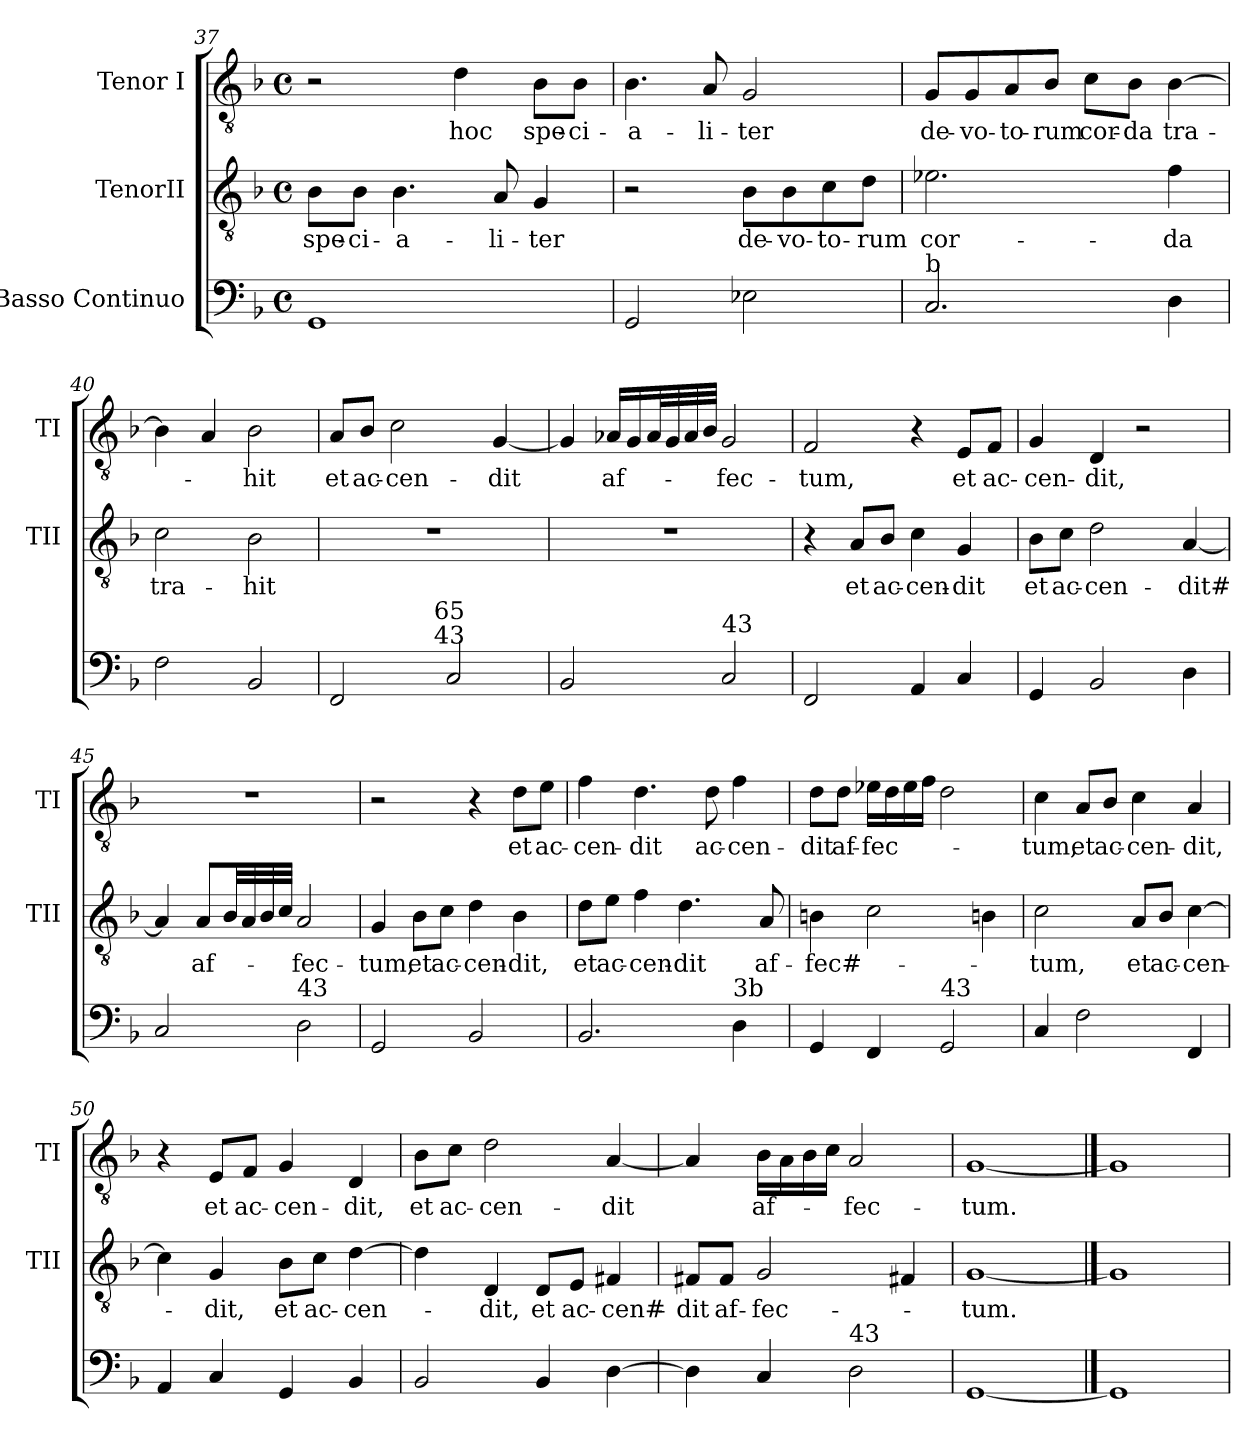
**kern	**kern	**text	**kern	**text
*part3	*part2	*part2	*part1	*part1
*staff3	*staff2	*staff2	*staff1	*staff1
*I"Basso Continuo	*I"TenorII	*	*I"Tenor I	*
*	*I'TII	*	*I'TI	*
*clefF4	*clefGv2	*	*clefGv2	*
*ITrd7c12	*	*	*	*
*k[b-]	*k[b-]	*	*k[b-]	*
*F:	*F:	*	*F:	*
*M4/4	*M4/4	*	*M4/4	*
*met(c)	*met(c)	*	*met(c)	*
=37	=37	=37	=37	=37
!	!	!LO:LY:b	!	!
1GGG	8B-\L	spe-	2r	.
!	!	!LO:LY:b	!	!
.	8B-\J	-ci-	.	.
!	!	!LO:LY:b	!	!
.	4.B-\	-a-	.	.
!	!	!	!	!LO:LY:b
.	.	.	4d\	hoc
!	!	!LO:LY:b	!	!
.	8A/	-li-	.	.
!	!	!LO:LY:b	!	!LO:LY:b
.	4G/	-ter	8B-\L	spe-
!	!	!	!	!LO:LY:b
.	.	.	8B-\J	-ci-
!!LO:LB:g=z
=38	=38	=38	=38	=38
!	!	!	!	!LO:LY:b
2GGG/	2r	.	4.B-\	-a-
!	!	!	!	!LO:LY:b
.	.	.	8A/	-li-
!	!	!LO:LY:b	!	!LO:LY:b
2EE-X\	8B-\L	de-	2G/	-ter
!	!	!LO:LY:b	!	!
.	8B-\	-vo-	.	.
!	!	!LO:LY:b	!	!
.	8c\	-to-	.	.
!	!	!LO:LY:b	!	!
.	8d\J	-rum	.	.
=39	=39	=39	=39	=39
!LO:TX:a:t=b	!	!	!	!
!	!	!LO:LY:b	!	!LO:LY:b
2.CC/	2.e-X\	cor-	8G/L	de-
!	!	!	!	!LO:LY:b
.	.	.	8G/	-vo-
!	!	!	!	!LO:LY:b
.	.	.	8A/	-to-
!	!	!	!	!LO:LY:b
.	.	.	8B-/J	-rum
!	!	!	!	!LO:LY:b
.	.	.	8c\L	cor-
!	!	!	!	!LO:LY:b
.	.	.	8B-\J	-da
!	!	!LO:LY:b	!	!LO:LY:b
4DD>\	4f\	-da	[<4B-\	tra-
!!LO:LB:g=z
=40	=40	=40	=40	=40
!	!	!LO:LY:b	!	!
2FF\	2c\	tra-	4B-\]	.
.	.	.	4A/	.
!	!	!LO:LY:b	!	!LO:LY:b
2BBB-/	2B-\	-hit	2B-\	-hit
=41	=41	=41	=41	=41
!	!	!	!	!LO:LY:b
*^	*	*	*	*
2FFF/	4...ryy	1r	.	8A/L	et
!	!	!	!	!	!LO:LY:b
.	.	.	.	8B-/J	ac-
!	!	!	!	!	!LO:LY:b
.	.	.	.	2c\	-cen-
!	!LO:TX:a:t=43	!	!	!	!
!	!LO:TX:a:t=65	!	!	!	!
.	2ryy	.	.	.	.
2CC/	.	.	.	.	.
!	!	!	!	!	!LO:LY:b
.	.	.	.	[<4G/	-dit
.	32ryy	.	.	.	.
*v	*v	*	*	*	*
=42	=42	=42	=42	=42
2BBB-</	1r	.	4G/]	.
!	!	!	!	!LO:LY:b
.	.	.	16A-X/LL	af-
.	.	.	16G/	.
.	.	.	32A-/L	.
.	.	.	32G/	.
.	.	.	32A-/	.
.	.	.	32B-/JJJ	.
!LO:TX:a:t=43	!	!	!	!
!	!	!	!	!LO:LY:b
2CC/	.	.	2G/	-fec-
!!LO:PB:g=z
=43	=43	=43	=43	=43
!	!	!	!	!LO:LY:b
2FFF/	4r	.	2F/	-tum,
!	!	!LO:LY:b	!	!
.	8A/L	et	.	.
!	!	!LO:LY:b	!	!
.	8B-/J	ac-	.	.
!	!	!LO:LY:b	!	!
4AAA/	4c\	-cen-	4r	.
!	!	!LO:LY:b	!	!LO:LY:b
4CC/	4G/	-dit	8E/L	et
!	!	!	!	!LO:LY:b
.	.	.	8F/J	ac-
=44	=44	=44	=44	=44
!	!	!LO:LY:b	!	!LO:LY:b
4GGG/	8B-\L	et	4G/	-cen-
!	!	!LO:LY:b	!	!
.	8c\J	ac-	.	.
!	!	!LO:LY:b	!	!LO:LY:b
2BBB-/	2d\	-cen-	4D/	-dit,
.	.	.	2r	.
!	!	!LO:LY:b	!	!
4DD\	[<4A/	-dit#	.	.
=45	=45	=45	=45	=45
2CC</	4A/]	.	1r	.
!	!	!LO:LY:b	!	!
.	8A/L	af-	.	.
.	32B-/LL	.	.	.
.	32A/	.	.	.
.	32B-/	.	.	.
.	32c/JJJ	.	.	.
!LO:TX:a:t=43	!	!	!	!
!	!	!LO:LY:b	!	!
2DD\	2A/	-fec-	.	.
!!LO:LB:g=z
=46	=46	=46	=46	=46
!	!	!LO:LY:b	!	!
2GGG/	4G/	-tum,	2r	.
!	!	!LO:LY:b	!	!
.	8B-\L	et	.	.
!	!	!LO:LY:b	!	!
.	8c\J	ac-	.	.
!	!	!LO:LY:b	!	!
2BBB-/	4d\	-cen-	4r	.
!	!	!LO:LY:b	!	!LO:LY:b
.	4B-\	-dit,	8d\L	et
!	!	!	!	!LO:LY:b
.	.	.	8e\J	ac-
=47	=47	=47	=47	=47
!	!	!LO:LY:b	!	!LO:LY:b
2.BBB-/	8d\L	et	4f\	-cen-
!	!	!LO:LY:b	!	!
.	8e\J	ac-	.	.
!	!	!LO:LY:b	!	!LO:LY:b
.	4f\	-cen-	4.d\	-dit
!	!	!LO:LY:b	!	!
.	4.d\	-dit	.	.
!	!	!	!	!LO:LY:b
.	.	.	8d\	ac-
!LO:TX:a:t=3b	!	!	!	!
!	!	!	!	!LO:LY:b
4DD\	.	.	4f\	-cen-
!	!	!LO:LY:b	!	!
.	8A/	af-	.	.
!!LO:LB:g=z
=48	=48	=48	=48	=48
!	!	!LO:LY:b:rj	!	!LO:LY:b
4GGG/	4Bn\	-fec#-	8d\L	-dit
!	!	!	!	!LO:LY:b
.	.	.	8d\J	af-
!	!	!	!	!LO:LY:b
4FFF</	2c\	.	16e-X\LL	-fec-
.	.	.	16d\	.
.	.	.	16e-\	.
.	.	.	16f\JJ	.
!LO:TX:a:t=43	!	!	!	!
2GGG/	.	.	2d\	.
.	4Bn\	.	.	.
=49	=49	=49	=49	=49
!	!	!LO:LY:b	!	!LO:LY:b
4CC/	2c\	-tum,	4c\	-tum,
!	!	!	!	!LO:LY:b
2FF\	.	.	8A/L	et
!	!	!	!	!LO:LY:b
.	.	.	8B-/J	ac-
!	!	!LO:LY:b	!	!LO:LY:b
.	8A/L	et	4c\	-cen-
!	!	!LO:LY:b	!	!
.	8B-/J	ac-	.	.
!	!	!LO:LY:b	!	!LO:LY:b
4FFF/	[>4c\	-cen-	4A/	-dit,
=50	=50	=50	=50	=50
4AAA/	4c\]	.	4r	.
!	!	!LO:LY:b	!	!LO:LY:b
4CC/	4G/	-dit,	8E/L	et
!	!	!	!	!LO:LY:b
.	.	.	8F/J	ac-
!	!	!LO:LY:b	!	!LO:LY:b
4GGG/	8B-\L	et	4G/	-cen-
!	!	!LO:LY:b	!	!
.	8c\J	ac-	.	.
!	!	!LO:LY:b	!	!LO:LY:b
4BBB-/	[<4d\	-cen-	4D/	-dit,
!!LO:LB:g=z
=51	=51	=51	=51	=51
!	!	!	!	!LO:LY:b
2BBB-/	4d\]	.	8B-\L	et
!	!	!	!	!LO:LY:b
.	.	.	8c\J	ac-
!	!	!LO:LY:b	!	!LO:LY:b
.	4D/	-dit,	2d\	-cen-
!	!	!LO:LY:b	!	!
4BBB-/	8D/L	et	.	.
!	!	!LO:LY:b	!	!
.	8E/J	ac-	.	.
!	!	!LO:LY:b:rj	!	!LO:LY:b
[>4DD\	4F#X/	-cen#-	[<4A/	-dit
=52	=52	=52	=52	=52
!	!	!LO:LY:b	!	!
4DD\]	8F#X/L	-dit	4A/]	.
!	!	!LO:LY:b	!	!
.	8F#/J	af-	.	.
!	!	!LO:LY:b	!	!LO:LY:b
4CC</	2G/	-fec-	16B-\LL	af-
.	.	.	16A\	.
.	.	.	16B-\	.
.	.	.	16c\JJ	.
!LO:TX:a:t=43	!	!	!	!
!	!	!	!	!LO:LY:b
2DD\	.	.	2A/	-fec-
.	4F#X/	.	.	.
=53	=53	=53	=53	=53
!	!	!LO:LY:b	!	!LO:LY:b
[1GGG	[1G	-tum.	[1G	-tum.
==54	==54	==54	==54	==54
1GGG]	1G]	.	1G]	.
=	=	=	=	=
*-	*-	*-	*-	*-
